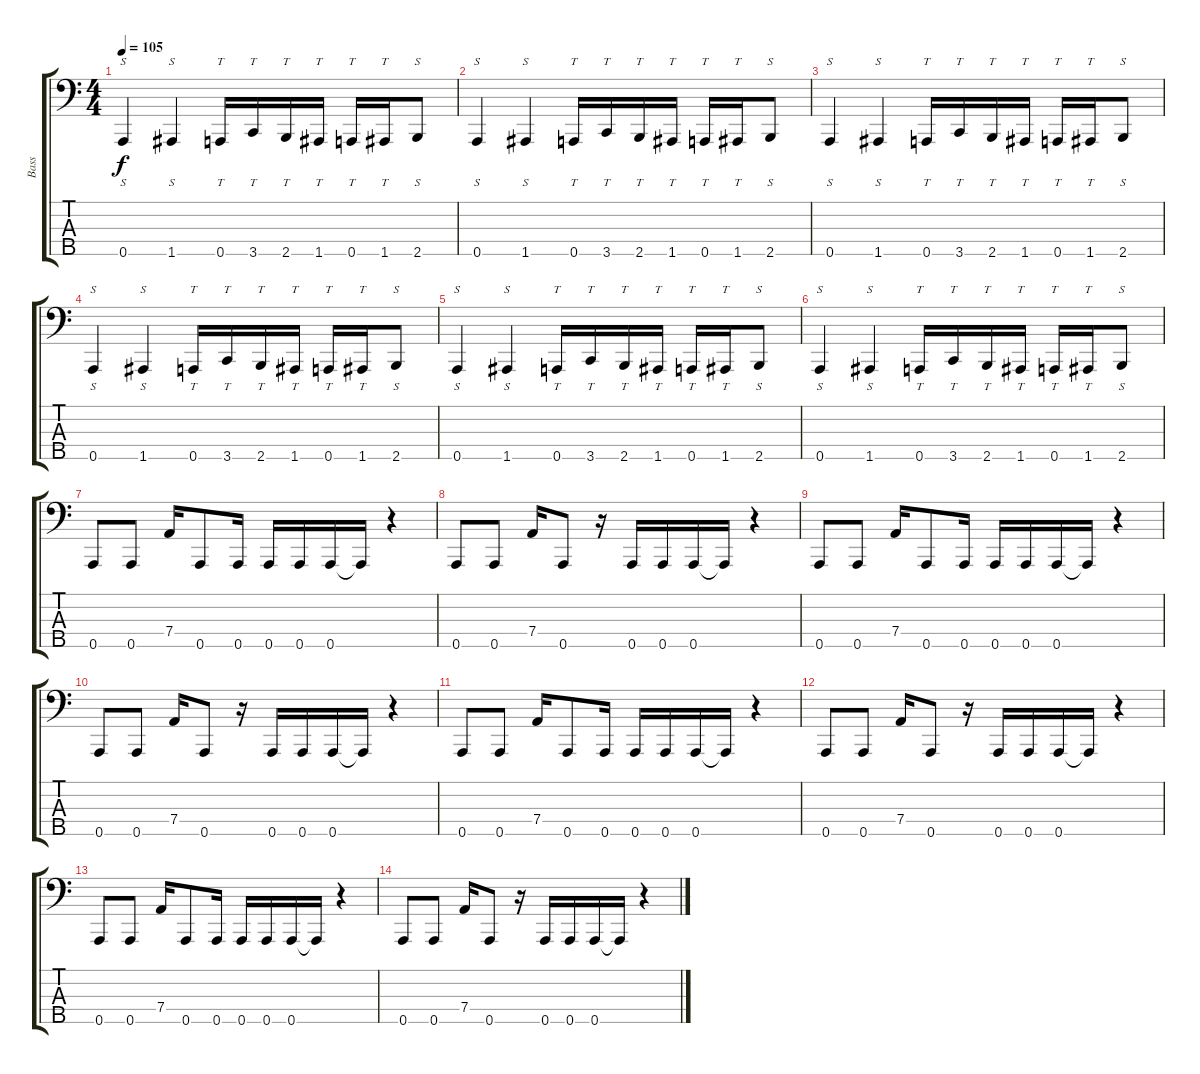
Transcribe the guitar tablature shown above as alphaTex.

\track ("Bass" "Bass") {instrument slapbass1}
\staff {score tabs}
\tuning (F2 C2 G1 D1 A0) {hide}
\ts (4 4)
\tempo 105
\clef f4
\ks c
0.5.4{s dy f} 1.5.4{s} 0.5.16{tt} 3.5.16{tt} 2.5.16{tt} 1.5.16{tt} 0.5.16{tt} 1.5.16{tt} 2.5.8{s} |
0.5.4{s} 1.5.4{s} 0.5.16{tt} 3.5.16{tt} 2.5.16{tt} 1.5.16{tt} 0.5.16{tt} 1.5.16{tt} 2.5.8{s} |
0.5.4{s} 1.5.4{s} 0.5.16{tt} 3.5.16{tt} 2.5.16{tt} 1.5.16{tt} 0.5.16{tt} 1.5.16{tt} 2.5.8{s} |
0.5.4{s} 1.5.4{s} 0.5.16{tt} 3.5.16{tt} 2.5.16{tt} 1.5.16{tt} 0.5.16{tt} 1.5.16{tt} 2.5.8{s} |
0.5.4{s} 1.5.4{s} 0.5.16{tt} 3.5.16{tt} 2.5.16{tt} 1.5.16{tt} 0.5.16{tt} 1.5.16{tt} 2.5.8{s} |
0.5.4{s} 1.5.4{s} 0.5.16{tt} 3.5.16{tt} 2.5.16{tt} 1.5.16{tt} 0.5.16{tt} 1.5.16{tt} 2.5.8{s} |
0.5.8 0.5.8 7.4.16 0.5.8 0.5.16 0.5.16 0.5.16 0.5.16 0.5{t}.16 r.4 |
0.5.8 0.5.8 7.4.16 0.5.8 r.16 0.5.16 0.5.16 0.5.16 0.5{t}.16 r.4 |
0.5.8 0.5.8 7.4.16 0.5.8 0.5.16 0.5.16 0.5.16 0.5.16 0.5{t}.16 r.4 |
0.5.8 0.5.8 7.4.16 0.5.8 r.16 0.5.16 0.5.16 0.5.16 0.5{t}.16 r.4 |
0.5.8 0.5.8 7.4.16 0.5.8 0.5.16 0.5.16 0.5.16 0.5.16 0.5{t}.16 r.4 |
0.5.8 0.5.8 7.4.16 0.5.8 r.16 0.5.16 0.5.16 0.5.16 0.5{t}.16 r.4 |
0.5.8 0.5.8 7.4.16 0.5.8 0.5.16 0.5.16 0.5.16 0.5.16 0.5{t}.16 r.4 |
0.5.8 0.5.8 7.4.16 0.5.8 r.16 0.5.16 0.5.16 0.5.16 0.5{t}.16 r.4
